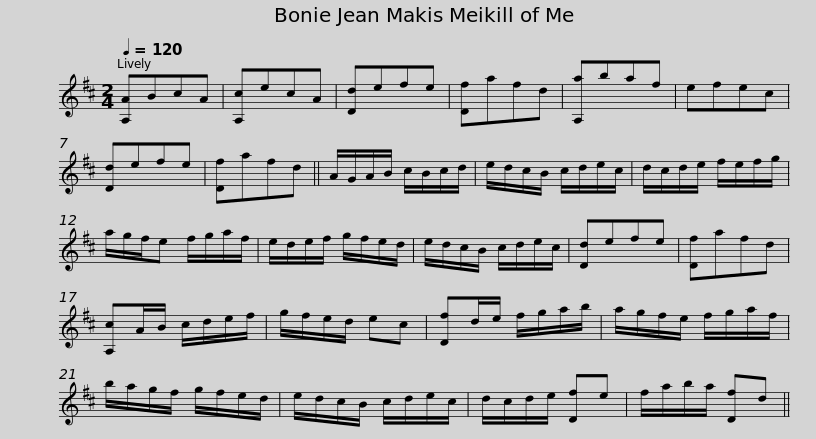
X:1
L:1/8
Q:1/4=120
M:2/4
I:linebreak $
K:D
V:1 treble
V:1
 [A,A]BcA | [A,c]ecA | [Dd]efe | [Df]afd | [A,a]baf | %5
 efec | [Dd]efe | [Df]afd || A/G/A/B/ c/B/c/d/ |$ e/d/c/B/ c/d/e/c/ | %10
 d/c/d/e/ f/e/f/g/ | a/g/f/e f/g/a/f/ | e/d/e/f/ g/f/e/d/ | e/d/c/B/ c/d/e/c/ | [Dd]efe | %15
 [Df]afd |$ [A,c]A/B/ c/d/e/f/ | g/f/e/d/ ec | [Df]d/e/ f/g/a/b/ | a/g/f/e/ f/g/a/f/ | %20
 b/a/g/f/ g/f/e/d/ | e/d/c/B/ c/d/e/c/ |$ d/c/d/e/ [Df]e | f/a/b/a/ [Df]d || %24
